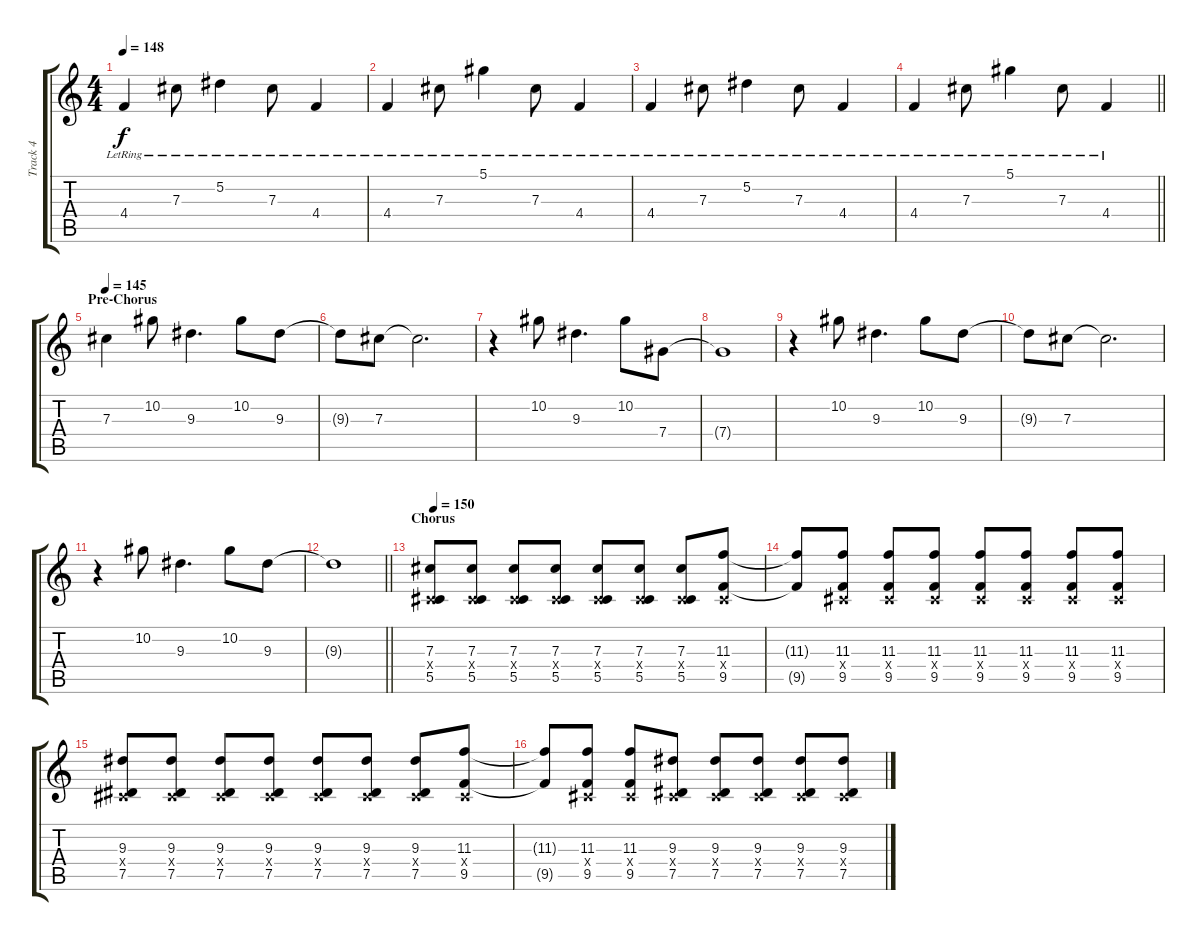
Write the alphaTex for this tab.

\track ("Track 4" "Track 4") {instrument distortionguitar}
\staff {score tabs}
\tuning (Eb4 Bb3 Gb3 Db3 Ab2 Db2) {hide}
\ts (4 4)
\tempo 148
\clef g2
\ks c
4.4{lr}.4{dy f} 7.3{lr}.8 5.2{lr}.4 7.3{lr}.8 4.4{lr}.4 |
4.4{lr}.4 7.3{lr}.8 5.1{lr}.4 7.3{lr}.8 4.4{lr}.4 |
4.4{lr}.4 7.3{lr}.8 5.2{lr}.4 7.3{lr}.8 4.4{lr}.4 |
\barLineRight lightlight
4.4{lr}.4 7.3{lr}.8 5.1{lr}.4 7.3{lr}.8 4.4{lr}.4 |
\section ("" "Pre-Chorus")
\tempo 145
7.3.4{instrument electricguitarjazz} 10.2.8 9.3.4{d} 10.2.8 9.3.8 |
9.3{t}.8 7.3.8 7.3{t}.2{d} |
r.4 10.2.8 9.3.4{d} 10.2.8 7.4.8 |
7.4{t}.1 |
r.4 10.2.8 9.3.4{d} 10.2.8 9.3.8 |
9.3{t}.8 7.3.8 7.3{t}.2{d} |
r.4 10.2.8 9.3.4{d} 10.2.8 9.3.8 |
\barLineRight lightlight
9.3{t}.1 |
\section ("" "Chorus")
\tempo 150
(7.3 0.4{x} 5.5).8{volume 11 instrument distortionguitar} (7.3 0.4{x} 5.5).8 (7.3 0.4{x} 5.5).8 (7.3 0.4{x} 5.5).8 (7.3 0.4{x} 5.5).8 (7.3 0.4{x} 5.5).8 (7.3 0.4{x} 5.5).8 (11.3 0.4{x} 9.5).8 |
(11.3{t} 9.5{t}).8 (11.3 0.4{x} 9.5).8 (11.3 0.4{x} 9.5).8 (11.3 0.4{x} 9.5).8 (11.3 0.4{x} 9.5).8 (11.3 0.4{x} 9.5).8 (11.3 0.4{x} 9.5).8 (11.3 0.4{x} 9.5).8 |
(9.3 0.4{x} 7.5).8 (9.3 0.4{x} 7.5).8 (9.3 0.4{x} 7.5).8 (9.3 0.4{x} 7.5).8 (9.3 0.4{x} 7.5).8 (9.3 0.4{x} 7.5).8 (9.3 0.4{x} 7.5).8 (11.3 0.4{x} 9.5).8 |
(11.3{t} 9.5{t}).8 (11.3 0.4{x} 9.5).8 (11.3 0.4{x} 9.5).8 (9.3 0.4{x} 7.5).8 (9.3 0.4{x} 7.5).8 (9.3 0.4{x} 7.5).8 (9.3 0.4{x} 7.5).8 (9.3 0.4{x} 7.5).8
